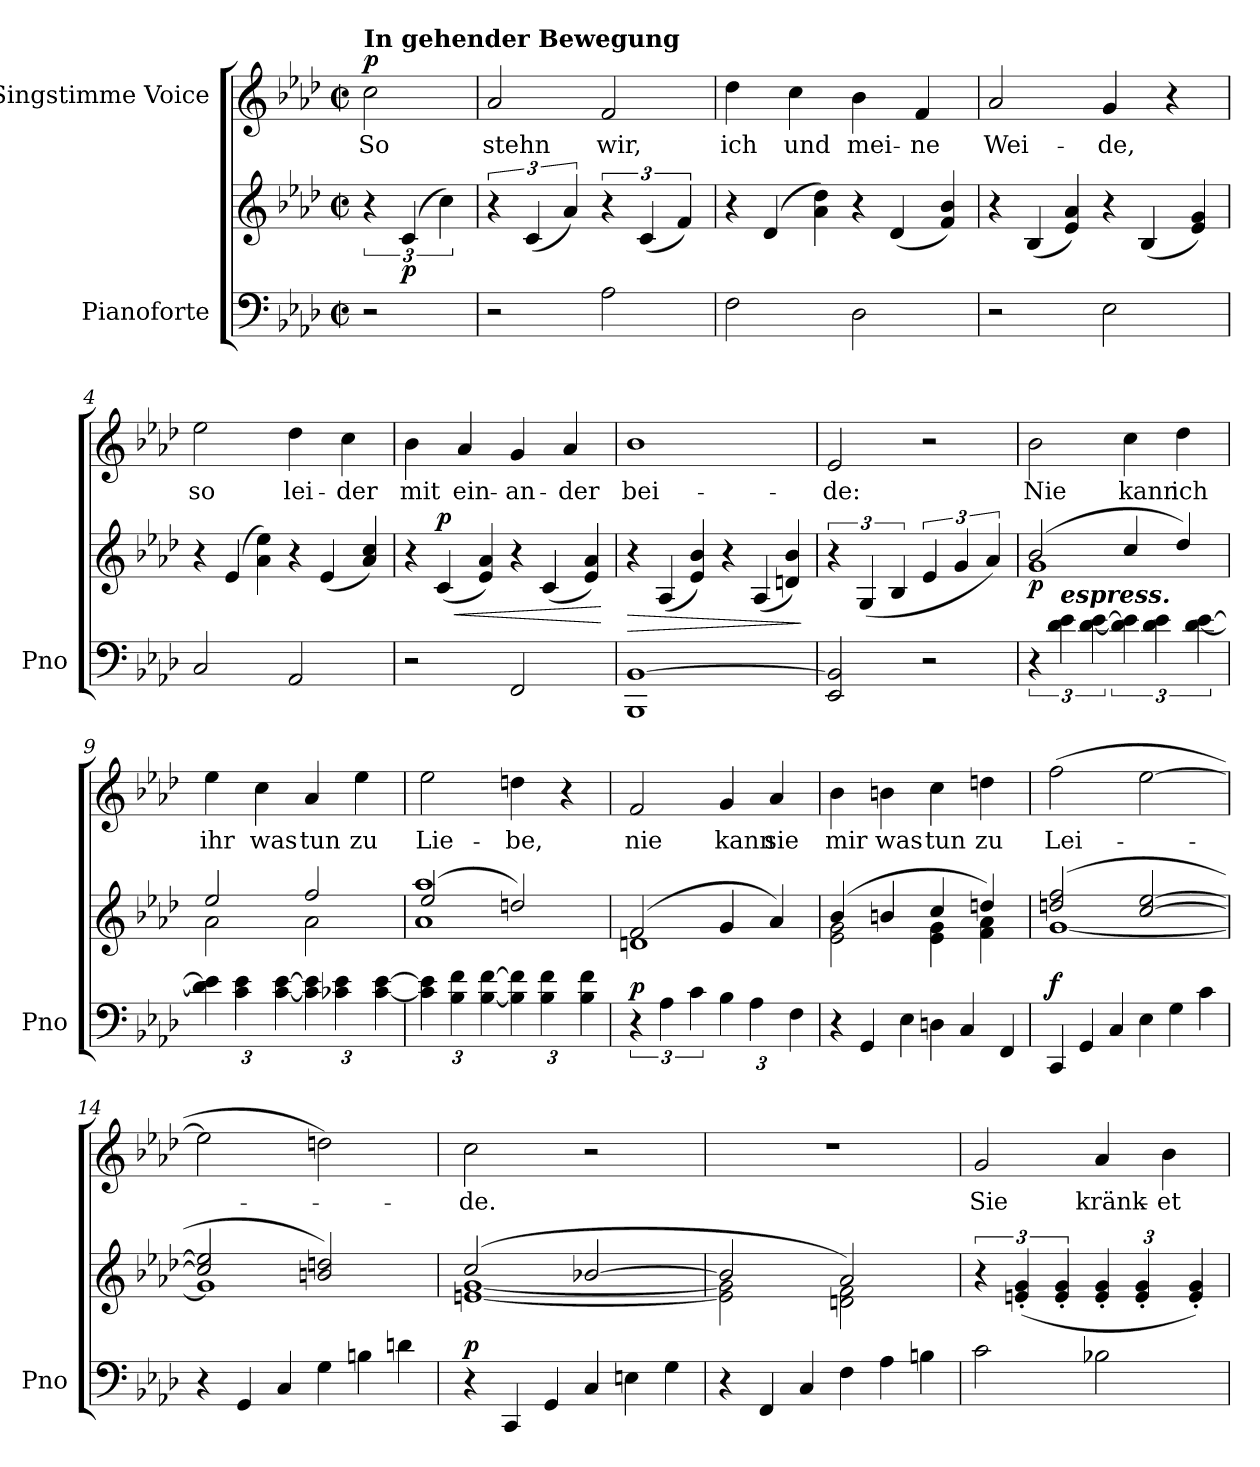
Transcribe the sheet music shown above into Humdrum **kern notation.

**kern	**kern	**dynam	**kern	**text	**dynam
*part2	*part2	*part2	*part1	*part1	*part1
*staff3	*staff2	*staff2/3	*staff1	*staff1	*staff1
*I"Pianoforte	*	*	*I"Singstimme Voice	*	*
*I'Pno	*	*	*	*	*
*clefF4	*clefG2	*	*clefG2	*	*
*k[b-e-a-d-]	*k[b-e-a-d-]	*	*k[b-e-a-d-]	*	*
*M2/2	*M2/2	*	*M2/2	*	*
*met(c|)	*met(c|)	*	*met(c|)	*	*
=	=	=	=	=	=
!	!	!	!LO:TX:a:B:t=In gehender Bewegung	!	!
!	!	!	!	!LO:LY:b	!LO:DY:a
2r	6r	.	2cc\	So	p
!	!	!LO:DY:b	!	!	!
.	(>6c/	p	.	.	.
.	6cc\)	.	.	.	.
=1	=1	=1	=1	=1	=1
!	!	!	!	!LO:LY:b	!
2r	6r	.	2a-/	stehn	.
.	(<6c/	.	.	.	.
.	6a-/)	.	.	.	.
!	!	!	!	!LO:LY:b	!
2A-\	6r	.	2f/	wir,	.
.	(<6c/	.	.	.	.
.	6f/)	.	.	.	.
=2	=2	=2	=2	=2	=2
*	*Xtuplet	*	*	*	*
!	!	!	!	!LO:LY:b	!
2F\	6r	.	4dd-\	ich	.
.	(>6d-/	.	.	.	.
!	!	!	!	!LO:LY:b	!
.	.	.	4cc\	und	.
.	6a-\ 6dd-\)	.	.	.	.
!	!	!	!	!LO:LY:b	!
2D-\	6r	.	4b-\	mei-	.
.	(<6d-/	.	.	.	.
!	!	!	!	!LO:LY:b	!
.	.	.	4f/	-ne	.
.	6f/ 6b-/)	.	.	.	.
=3	=3	=3	=3	=3	=3
!	!	!	!	!LO:LY:b	!
2r	6r	.	2a-/	Wei-	.
.	(<6B-/	.	.	.	.
.	6e-/ 6a-/)	.	.	.	.
!	!	!	!	!LO:LY:b	!
2E-\	6r	.	4g/	-de,	.
.	(<6B-/	.	.	.	.
.	.	.	4r	.	.
.	6e-/ 6g/)	.	.	.	.
=4	=4	=4	=4	=4	=4
!	!	!	!	!LO:LY:b	!
2C/	6r	.	2ee-\	so	.
.	(>6e-/	.	.	.	.
.	6a-\ 6ee-\)	.	.	.	.
!	!	!	!	!LO:LY:b	!
2AA-/	6r	.	4dd-\	lei-	.
.	(<6e-/	.	.	.	.
!	!	!	!	!LO:LY:b	!
.	.	.	4cc\	-der	.
.	6a-/ 6cc/)	.	.	.	.
!!LO:LB:g=z
=5	=5	=5	=5	=5	=5
!	!	!	!	!LO:LY:b	!
2r	6r	.	4b-\	mit	.
!	!	!LO:HP:b	!	!	!
!	!	!LO:DY:n=1:a	!	!	!
.	(<6c/	< p	.	.	.
!	!	!	!	!LO:LY:b	!
.	.	.	4a-/	ein-	.
.	6e-/ 6a-/)	.	.	.	.
!	!	!	!	!LO:LY:b	!
2FF/	6r	.	4g/	-an-	.
.	(<6c/	.	.	.	.
!	!	!	!	!LO:LY:b	!
.	.	.	4a-/	-der	.
.	6e-/ 6a-/)	.	.	.	.
.	.	[	.	.	.
=6	=6	=6	=6	=6	=6
!	!	!LO:HP:b	!	!LO:LY:b	!
1BBB- [1BB-	6r	>	1b-	bei-	.
.	(<6A-/	.	.	.	.
.	6e-/ 6b-/)	.	.	.	.
.	6r	.	.	.	.
.	(<6A-/	.	.	.	.
.	6dn/ 6b-/)	.	.	.	.
.	.	]	.	.	.
=7	=7	=7	=7	=7	=7
*	*tuplet	*	*	*	*
!	!	!	!	!LO:LY:b	!
2EE-/ 2BB-/]	6r	.	2e-/	-de:	.
.	(<6G/	.	.	.	.
.	6B-/	.	.	.	.
2r	6e-/	.	2r	.	.
.	6g/	.	.	.	.
.	6a-/)	.	.	.	.
=8	=8	=8	=8	=8	=8
*	*^	*	*	*	*
!	!	!	!LO:DY:b	!	!LO:LY:b	!
6r	(>2b-/	1g	p	2b-\	Nie	.
!LO:TX:a:Bi:t=espress.	!	!	!	!	!	!
6d-\ 6e-\	.	.	.	.	.	.
[6d-\ [6e-\	.	.	.	.	.	.
!	!	!	!	!	!LO:LY:b	!
6d-\] 6e-\]	4cc/	.	.	4cc\	kann	.
6d-\ 6e-\	.	.	.	.	.	.
!	!	!	!	!	!LO:LY:b	!
.	4dd-/)	.	.	4dd-\	ich	.
[6d-\ [6e-\	.	.	.	.	.	.
!!LO:LB:g=z
=9	=9	=9	=9	=9	=9	=9
*Xbrackettup	*	*	*	*	*	*
!	!	!	!	!	!LO:LY:b	!
6d-\] 6e-\]	2ee-/	2a-\	.	4ee-\	ihr	.
6c\ 6e-\	.	.	.	.	.	.
!	!	!	!	!	!LO:LY:b	!
.	.	.	.	4cc\	was	.
[6c\ [6e-\	.	.	.	.	.	.
!	!	!	!	!	!LO:LY:b	!
6c\] 6e-\]	2ff/	2a-\	.	4a-/	tun	.
6c-X\ 6e-\	.	.	.	.	.	.
!	!	!	!	!	!LO:LY:b	!
.	.	.	.	4ee-\	zu	.
[6c-\ [6e-\	.	.	.	.	.	.
=10	=10	=10	=10	=10	=10	=10
!	!	!	!	!	!LO:LY:b	!
6c-\] 6e-\]	(>2ee-/	1a- 1aa-	.	2ee-\	Lie-	.
6B-\ 6f\	.	.	.	.	.	.
[6B-\ [6f\	.	.	.	.	.	.
!	!	!	!	!	!LO:LY:b	!
6B-\] 6f\]	2ddn/)	.	.	4ddn\	-be,	.
6B-\ 6f\	.	.	.	.	.	.
.	.	.	.	4r	.	.
6B-\ 6f\	.	.	.	.	.	.
=11	=11	=11	=11	=11	=11	=11
*brackettup	*	*	*	*	*	*
!	!	!	!LO:DY:a=2	!	!LO:LY:b	!
6r	(>2f/	1dn	p	2f/	nie	.
6A-\	.	.	.	.	.	.
6c\	.	.	.	.	.	.
*Xbrackettup	*	*	*	*	*	*
!	!	!	!	!	!LO:LY:b	!
6B-\	4g/	.	.	4g/	kann	.
6A-\	.	.	.	.	.	.
!	!	!	!	!	!LO:LY:b	!
.	4a-/)	.	.	4a-/	sie	.
6F\	.	.	.	.	.	.
=12	=12	=12	=12	=12	=12	=12
*Xtuplet	*	*	*	*	*	*
!	!	!	!	!	!LO:LY:b	!
6r	(>4b-/	2e-\ 2g\	.	4b-\	mir	.
6GG/	.	.	.	.	.	.
!	!	!	!	!	!LO:LY:b	!
.	4bn/	.	.	4bn\	was	.
6E-\	.	.	.	.	.	.
!	!	!	!	!	!LO:LY:b	!
6Dn\	4cc/	4e-\ 4g\	.	4cc\	tun	.
6C/	.	.	.	.	.	.
!	!	!	!	!	!LO:LY:b	!
.	4ddn/)	4f\ 4a-\	.	4ddn\	zu	.
6FF/	.	.	.	.	.	.
!!LO:LB:g=z
=13	=13	=13	=13	=13	=13	=13
!	!	!	!LO:DY:a=2	!	!LO:LY:b	!
6CC/	(>2ddn/ 2ff/	[1g	f	(>2ff\	Lei-	.
6GG/	.	.	.	.	.	.
6C/	.	.	.	.	.	.
6E-\	[2cc/ [2ee-/	.	.	[2ee-\	.	.
6G\	.	.	.	.	.	.
6c\	.	.	.	.	.	.
=14	=14	=14	=14	=14	=14	=14
6r	2cc/] 2ee-/]	1g]	.	2ee-\]	.	.
6GG/	.	.	.	.	.	.
6C/	.	.	.	.	.	.
6G\	2bn/ 2ddn/)	.	.	2ddn\)	.	.
6Bn\	.	.	.	.	.	.
6dn\	.	.	.	.	.	.
=15	=15	=15	=15	=15	=15	=15
!	!	!	!LO:DY:a=2	!	!LO:LY:b	!
6r	(>2cc/	[1en [1g	p	2cc\	-de.	.
6CC/	.	.	.	.	.	.
6GG/	.	.	.	.	.	.
6C/	[2b-X/	.	.	2r	.	.
6En\	.	.	.	.	.	.
6G\	.	.	.	.	.	.
=16	=16	=16	=16	=16	=16	=16
6r	2b-/]	2e\] 2g\]	.	1r	.	.
6FF/	.	.	.	.	.	.
6C/	.	.	.	.	.	.
6F\	2a-/)	2dn\ 2f\	.	.	.	.
6A-\	.	.	.	.	.	.
6Bn\	.	.	.	.	.	.
*	*v	*v	*	*	*	*
!!LO:PB:g=z
=17	=17	=17	=17	=17	=17
!	!	!	!	!LO:LY:b	!
2c\	6r	.	2g/	Sie	.
.	(<6en/' 6g/'	.	.	.	.
.	6e/' 6g/'	.	.	.	.
*	*Xbrackettup	*	*	*	*
!	!	!	!	!LO:LY:b	!
2B-X\	6e/' 6g/'	.	4a-/	kränk-	.
.	6e/' 6g/'	.	.	.	.
!	!	!	!	!LO:LY:b	!
.	.	.	4b-\	-et	.
.	6e/' 6g/')	.	.	.	.
=	=	=	=	=	=
*-	*-	*-	*-	*-	*-
